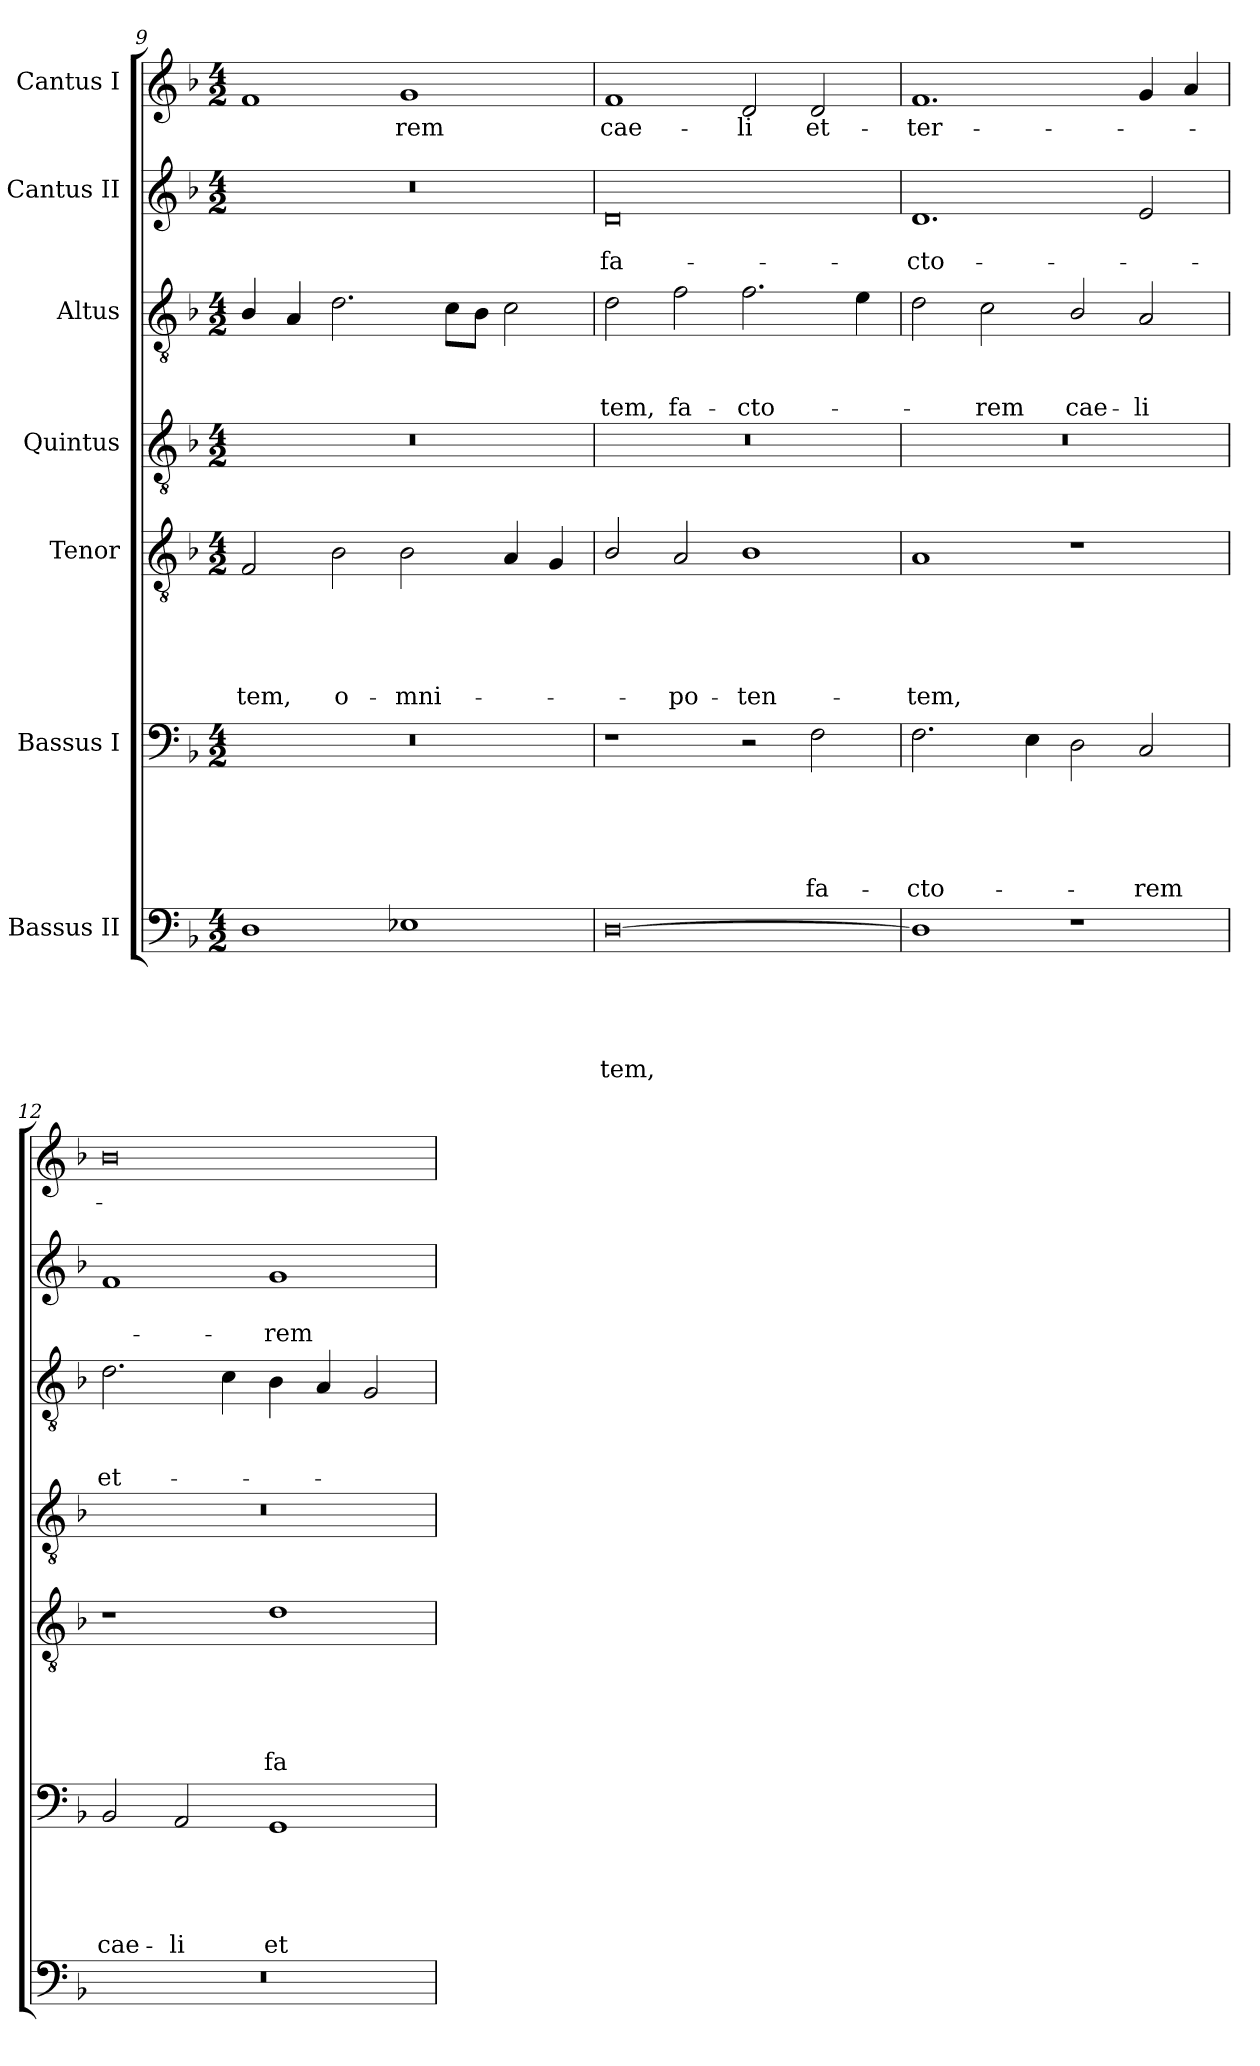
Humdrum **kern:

**kern	**text	**text	**text	**text	**text	**kern	**text	**text	**text	**text	**text	**kern	**text	**text	**text	**text	**text	**kern	**kern	**text	**text	**text	**kern	**text	**text	**kern	**text
*part7	*part7	*part7	*part7	*part7	*part7	*part6	*part6	*part6	*part6	*part6	*part6	*part5	*part5	*part5	*part5	*part5	*part5	*part4	*part3	*part3	*part3	*part3	*part2	*part2	*part2	*part1	*part1
*staff7	*staff7	*staff7	*staff7	*staff7	*staff7	*staff6	*staff6	*staff6	*staff6	*staff6	*staff6	*staff5	*staff5	*staff5	*staff5	*staff5	*staff5	*staff4	*staff3	*staff3	*staff3	*staff3	*staff2	*staff2	*staff2	*staff1	*staff1
*I"Bassus II	*	*	*	*	*	*I"Bassus I	*	*	*	*	*	*I"Tenor	*	*	*	*	*	*I"Quintus	*I"Altus	*	*	*	*I"Cantus II	*	*	*I"Cantus I	*
*clefF4	*	*	*	*	*	*clefF4	*	*	*	*	*	*clefGv2	*	*	*	*	*	*clefGv2	*clefGv2	*	*	*	*clefG2	*	*	*clefG2	*
*k[b-]	*	*	*	*	*	*k[b-]	*	*	*	*	*	*k[b-]	*	*	*	*	*	*k[b-]	*k[b-]	*	*	*	*k[b-]	*	*	*k[b-]	*
*M4/2	*	*	*	*	*	*M4/2	*	*	*	*	*	*M4/2	*	*	*	*	*	*M4/2	*M4/2	*	*	*	*M4/2	*	*	*M4/2	*
=9	=9	=9	=9	=9	=9	=9	=9	=9	=9	=9	=9	=9	=9	=9	=9	=9	=9	=9	=9	=9	=9	=9	=9	=9	=9	=9	=9
1D\	.	.	.	.	.	0r	.	.	.	.	.	2F/	.	.	.	.	-tem,	0r	4B-/	.	.	.	0r	.	.	1f/	.
.	.	.	.	.	.	.	.	.	.	.	.	.	.	.	.	.	.	.	4A/	.	.	.	.	.	.	.	.
.	.	.	.	.	.	.	.	.	.	.	.	2B-\	.	.	.	.	o-	.	2.d\	.	.	.	.	.	.	.	.
1E-X\	.	.	.	.	.	.	.	.	.	.	.	2B-\	.	.	.	.	-mni-	.	.	.	.	.	.	.	.	1g/	-rem
.	.	.	.	.	.	.	.	.	.	.	.	.	.	.	.	.	.	.	8c\L	.	.	.	.	.	.	.	.
.	.	.	.	.	.	.	.	.	.	.	.	.	.	.	.	.	.	.	8B-\J	.	.	.	.	.	.	.	.
.	.	.	.	.	.	.	.	.	.	.	.	4A/	.	.	.	.	.	.	2c\	.	.	.	.	.	.	.	.
.	.	.	.	.	.	.	.	.	.	.	.	4G/	.	.	.	.	.	.	.	.	.	.	.	.	.	.	.
=10	=10	=10	=10	=10	=10	=10	=10	=10	=10	=10	=10	=10	=10	=10	=10	=10	=10	=10	=10	=10	=10	=10	=10	=10	=10	=10	=10
[0D\	.	.	.	.	-tem,	1r	.	.	.	.	.	2B-/	.	.	.	.	.	0r	2d\	.	.	-tem,	0d/	.	fa-	1f/	cae-
.	.	.	.	.	.	.	.	.	.	.	.	2A/	.	.	.	.	-po-	.	2f\	.	.	fa-	.	.	.	.	.
.	.	.	.	.	.	2r	.	.	.	.	.	1B-\	.	.	.	.	-ten-	.	2.f\	.	.	-cto-	.	.	.	2d/	-li
.	.	.	.	.	.	2F\	.	.	.	.	fa-	.	.	.	.	.	.	.	.	.	.	.	.	.	.	2d/	et-
.	.	.	.	.	.	.	.	.	.	.	.	.	.	.	.	.	.	.	4e\	.	.	.	.	.	.	.	.
=11	=11	=11	=11	=11	=11	=11	=11	=11	=11	=11	=11	=11	=11	=11	=11	=11	=11	=11	=11	=11	=11	=11	=11	=11	=11	=11	=11
1D\]	.	.	.	.	.	2.F\	.	.	.	.	-cto-	1A/	.	.	.	.	-tem,	0r	2d\	.	.	.	1.d/	.	-cto-	1.f/	ter-
.	.	.	.	.	.	.	.	.	.	.	.	.	.	.	.	.	.	.	2c\	.	.	-rem	.	.	.	.	.
.	.	.	.	.	.	4E\	.	.	.	.	.	.	.	.	.	.	.	.	.	.	.	.	.	.	.	.	.
1r	.	.	.	.	.	2D\	.	.	.	.	.	1r	.	.	.	.	.	.	2B-/	.	.	cae-	.	.	.	.	.
.	.	.	.	.	.	2C/	.	.	.	.	-rem	.	.	.	.	.	.	.	2A/	.	.	-li	2e/	.	.	4g/	.
.	.	.	.	.	.	.	.	.	.	.	.	.	.	.	.	.	.	.	.	.	.	.	.	.	.	4a/	.
=12	=12	=12	=12	=12	=12	=12	=12	=12	=12	=12	=12	=12	=12	=12	=12	=12	=12	=12	=12	=12	=12	=12	=12	=12	=12	=12	=12
0r	.	.	.	.	.	2BB-/	.	.	.	.	cae-	1r	.	.	.	.	.	0r	2.d\	.	.	et-	1f/	.	.	0b-\	.
.	.	.	.	.	.	2AA/	.	.	.	.	-li	.	.	.	.	.	.	.	.	.	.	.	.	.	.	.	.
.	.	.	.	.	.	.	.	.	.	.	.	.	.	.	.	.	.	.	4c\	.	.	.	.	.	.	.	.
.	.	.	.	.	.	1GG/	.	.	.	.	et-	1d/	.	.	.	.	fa-	.	4B-\	.	.	.	1g/	.	-rem	.	.
.	.	.	.	.	.	.	.	.	.	.	.	.	.	.	.	.	.	.	4A/	.	.	.	.	.	.	.	.
.	.	.	.	.	.	.	.	.	.	.	.	.	.	.	.	.	.	.	2G/	.	.	.	.	.	.	.	.
=	=	=	=	=	=	=	=	=	=	=	=	=	=	=	=	=	=	=	=	=	=	=	=	=	=	=	=
*-	*-	*-	*-	*-	*-	*-	*-	*-	*-	*-	*-	*-	*-	*-	*-	*-	*-	*-	*-	*-	*-	*-	*-	*-	*-	*-	*-
